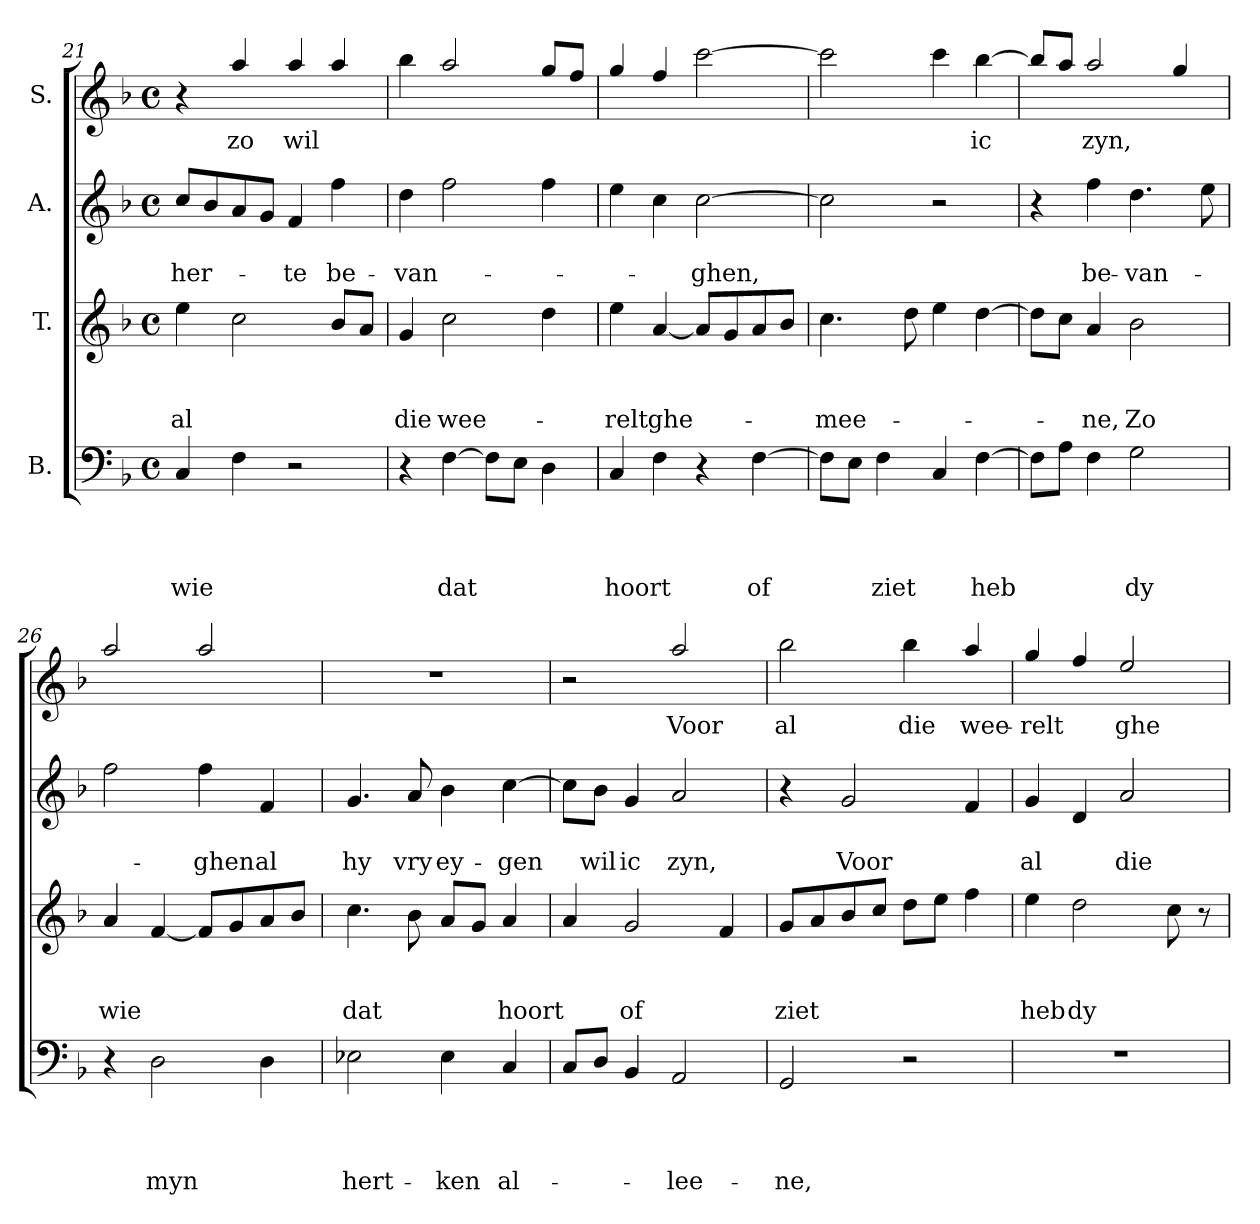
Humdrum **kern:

**kern	**text	**text	**text	**text	**kern	**text	**text	**text	**kern	**text	**text	**kern	**text
*part4	*part4	*part4	*part4	*part4	*part3	*part3	*part3	*part3	*part2	*part2	*part2	*part1	*part1
*staff4	*staff4	*staff4	*staff4	*staff4	*staff3	*staff3	*staff3	*staff3	*staff2	*staff2	*staff2	*staff1	*staff1
*I"B.	*	*	*	*	*I"T.	*	*	*	*I"A.	*	*	*I"S.	*
*clefF4	*	*	*	*	*clefG2	*	*	*	*clefG2	*	*	*clefG2	*
*	*	*	*	*	*	*	*	*	*	*	*	*ITrd8c14	*
*k[b-]	*	*	*	*	*k[b-]	*	*	*	*k[b-]	*	*	*k[b-]	*
*F:	*	*	*	*	*F:	*	*	*	*F:	*	*	*F:	*
*M4/4	*	*	*	*	*M4/4	*	*	*	*M4/4	*	*	*M4/4	*
*met(c)	*	*	*	*	*met(c)	*	*	*	*met(c)	*	*	*met(c)	*
=21	=21	=21	=21	=21	=21	=21	=21	=21	=21	=21	=21	=21	=21
4C/	.	.	.	wie	4ee\	.	.	al	8cc/L	.	her-	4r	.
.	.	.	.	.	.	.	.	.	8b-/	.	.	.	.
4F\	.	.	.	.	2cc\	.	.	.	8a/	.	.	4a/	zo
.	.	.	.	.	.	.	.	.	8g/J	.	.	.	.
2r	.	.	.	.	.	.	.	.	4f/	.	-te	4a/	wil
.	.	.	.	.	8b-/L	.	.	.	4ff\	.	be-	4a/	.
.	.	.	.	.	8a/J	.	.	.	.	.	.	.	.
=22	=22	=22	=22	=22	=22	=22	=22	=22	=22	=22	=22	=22	=22
4r	.	.	.	.	4g/	.	.	die	4dd\	.	-van-	4b-\	.
[4F\	.	.	.	dat	2cc\	.	.	wee-	2ff\	.	.	2a/	.
8F\L]	.	.	.	.	.	.	.	.	.	.	.	.	.
8E\J	.	.	.	.	.	.	.	.	.	.	.	.	.
4D\	.	.	.	.	4dd\	.	.	.	4ff\	.	.	8g/L	.
.	.	.	.	.	.	.	.	.	.	.	.	8f/J	.
!!LO:PB:g=z
=23	=23	=23	=23	=23	=23	=23	=23	=23	=23	=23	=23	=23	=23
4C/	.	.	.	hoort	4ee\	.	.	-relt	4ee\	.	.	4g/	.
4F\	.	.	.	.	[4a/	.	.	ghe-	4cc\	.	.	4f/	.
4r	.	.	.	.	8a/L]	.	.	.	[2cc\	.	-ghen,	[2cc\	.
.	.	.	.	.	8g/	.	.	.	.	.	.	.	.
[4F\	.	.	.	of	8a/	.	.	.	.	.	.	.	.
.	.	.	.	.	8b-/J	.	.	.	.	.	.	.	.
=24	=24	=24	=24	=24	=24	=24	=24	=24	=24	=24	=24	=24	=24
8F\L]	.	.	.	.	4.cc\	.	.	-mee-	2cc\]	.	.	2cc\]	.
8E\J	.	.	.	.	.	.	.	.	.	.	.	.	.
4F\	.	.	.	ziet	.	.	.	.	.	.	.	.	.
.	.	.	.	.	8dd\	.	.	.	.	.	.	.	.
4C/	.	.	.	.	4ee\	.	.	.	2r	.	.	4cc\	.
[4F\	.	.	.	heb	[4dd\	.	.	.	.	.	.	[4b-\	ic
=25	=25	=25	=25	=25	=25	=25	=25	=25	=25	=25	=25	=25	=25
8F\L]	.	.	.	.	8dd\L]	.	.	.	4r	.	.	8b-/L]	.
8A\J	.	.	.	.	8cc\J	.	.	.	.	.	.	8a/J	.
4F\	.	.	.	.	4a/	.	.	-ne,	4ff\	.	be-	2a/	zyn,
2G\	.	.	.	dy	2b-\	.	.	Zo	4.dd\	.	-van-	.	.
.	.	.	.	.	.	.	.	.	.	.	.	4g/	.
.	.	.	.	.	.	.	.	.	8ee\	.	.	.	.
=26	=26	=26	=26	=26	=26	=26	=26	=26	=26	=26	=26	=26	=26
4r	.	.	.	.	4a/	.	.	wie	2ff\	.	.	2a/	.
2D\	.	.	.	myn	[4f/	.	.	.	.	.	.	.	.
.	.	.	.	.	8f/L]	.	.	.	4ff\	.	-ghen	2a/	.
.	.	.	.	.	8g/	.	.	.	.	.	.	.	.
4D\	.	.	.	.	8a/	.	.	.	4f/	.	al	.	.
.	.	.	.	.	8b-/J	.	.	.	.	.	.	.	.
=27	=27	=27	=27	=27	=27	=27	=27	=27	=27	=27	=27	=27	=27
2E-X\	.	.	.	hert-	4.cc\	.	.	dat	4.g/	.	hy	1r	.
.	.	.	.	.	8b-\	.	.	.	8a/	.	vry	.	.
4E-\	.	.	.	-ken	8a/L	.	.	.	4b-\	.	ey-	.	.
.	.	.	.	.	8g/J	.	.	.	.	.	.	.	.
4C/	.	.	.	al-	4a/	.	.	hoort	[4cc\	.	-gen	.	.
=28	=28	=28	=28	=28	=28	=28	=28	=28	=28	=28	=28	=28	=28
8C/L	.	.	.	.	4a/	.	.	.	8cc\L]	.	.	2r	.
8D/J	.	.	.	.	.	.	.	.	8b-\J	.	wil	.	.
4BB-/	.	.	.	.	2g/	.	.	of	4g/	.	ic	.	.
2AA/	.	.	.	-lee-	.	.	.	.	2a/	.	zyn,	2a/	Voor
.	.	.	.	.	4f/	.	.	.	.	.	.	.	.
=29	=29	=29	=29	=29	=29	=29	=29	=29	=29	=29	=29	=29	=29
2GG/	.	.	.	-ne,	8g/L	.	.	ziet	4r	.	.	2b-\	al
.	.	.	.	.	8a/	.	.	.	.	.	.	.	.
.	.	.	.	.	8b-/	.	.	.	2g/	.	Voor	.	.
.	.	.	.	.	8cc/J	.	.	.	.	.	.	.	.
2r	.	.	.	.	8dd\L	.	.	.	.	.	.	4b-\	die
.	.	.	.	.	8ee\J	.	.	.	.	.	.	.	.
.	.	.	.	.	4ff\	.	.	.	4f/	.	.	4a/	wee-
!!LO:LB:g=z
=30	=30	=30	=30	=30	=30	=30	=30	=30	=30	=30	=30	=30	=30
1r	.	.	.	.	4ee\	.	.	heb	4g/	.	al	4g/	-relt
.	.	.	.	.	2dd\	.	.	dy	4d/	.	.	4f/	.
.	.	.	.	.	.	.	.	.	2a/	.	die	2e/	ghe-
.	.	.	.	.	8cc\	.	.	.	.	.	.	.	.
.	.	.	.	.	8r	.	.	.	.	.	.	.	.
=	=	=	=	=	=	=	=	=	=	=	=	=	=
*-	*-	*-	*-	*-	*-	*-	*-	*-	*-	*-	*-	*-	*-
